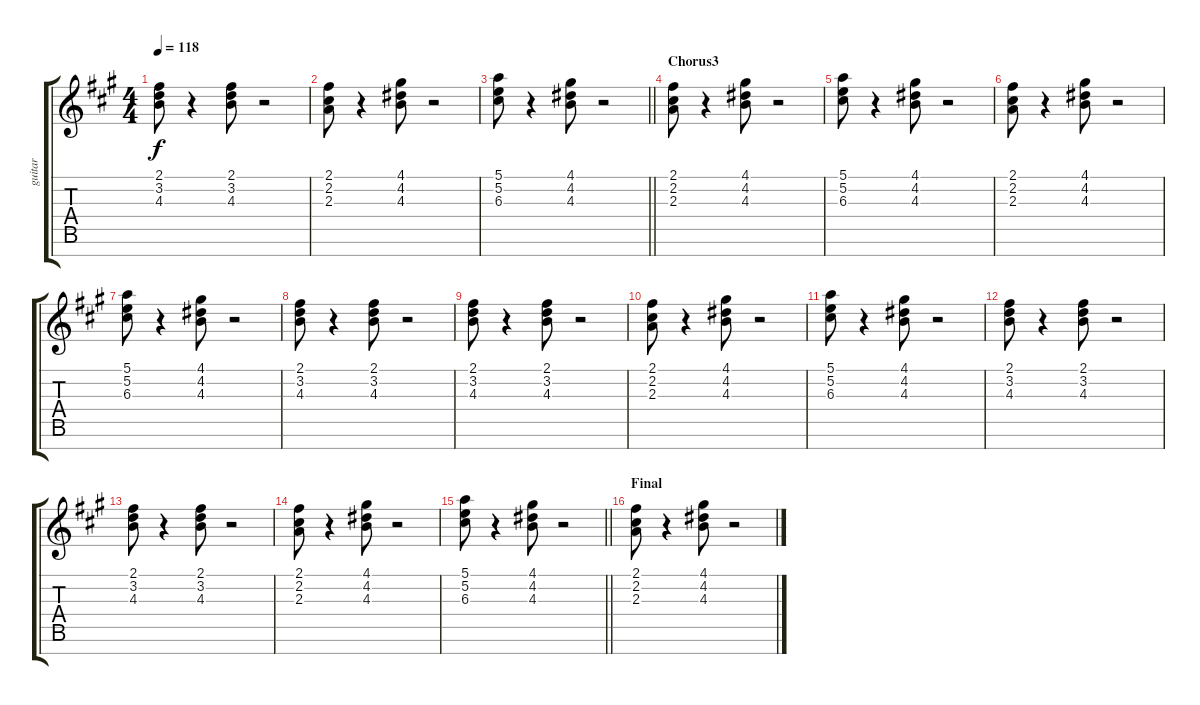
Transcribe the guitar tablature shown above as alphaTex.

\track ("guitar" "guitar") {instrument overdrivenguitar}
\staff {score tabs}
\tuning (E4 B3 G3 D3 A2 E2 B1) {hide}
\ts (4 4)
\tempo 118
\clef g2
\ks f#minor
(2.1 3.2 4.3).8{dy f} r.4 (2.1 3.2 4.3).8 r.2 |
(2.1 2.2 2.3).8 r.4 (4.1 4.2 4.3).8 r.2 |
\barLineRight lightlight
(5.1 5.2 6.3).8 r.4 (4.1 4.2 4.3).8 r.2 |
\section ("" "Chorus3")
(2.1 2.2 2.3).8 r.4 (4.1 4.2 4.3).8 r.2 |
(5.1 5.2 6.3).8 r.4 (4.1 4.2 4.3).8 r.2 |
(2.1 2.2 2.3).8 r.4 (4.1 4.2 4.3).8 r.2 |
(5.1 5.2 6.3).8 r.4 (4.1 4.2 4.3).8 r.2 |
(2.1 3.2 4.3).8 r.4 (2.1 3.2 4.3).8 r.2 |
(2.1 3.2 4.3).8 r.4 (2.1 3.2 4.3).8 r.2 |
(2.1 2.2 2.3).8 r.4 (4.1 4.2 4.3).8 r.2 |
(5.1 5.2 6.3).8 r.4 (4.1 4.2 4.3).8 r.2 |
(2.1 3.2 4.3).8 r.4 (2.1 3.2 4.3).8 r.2 |
(2.1 3.2 4.3).8 r.4 (2.1 3.2 4.3).8 r.2 |
(2.1 2.2 2.3).8 r.4 (4.1 4.2 4.3).8 r.2 |
\barLineRight lightlight
(5.1 5.2 6.3).8 r.4 (4.1 4.2 4.3).8 r.2 |
\section ("" "Final")
(2.1 2.2 2.3).8 r.4 (4.1 4.2 4.3).8 r.2
